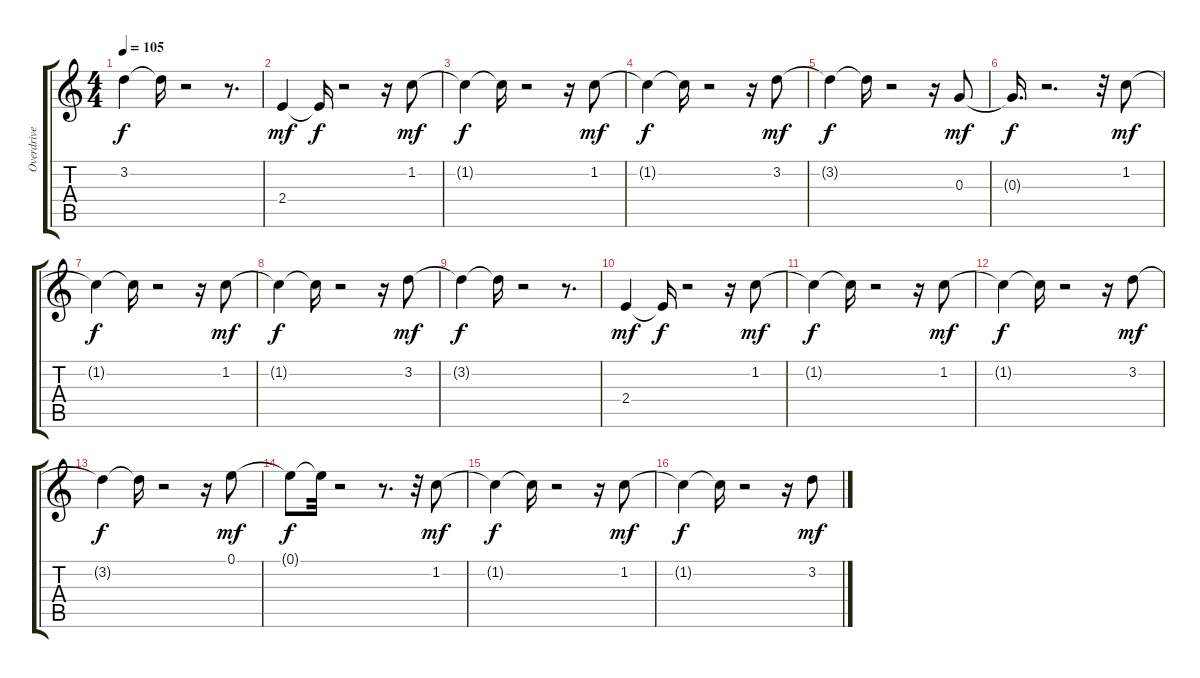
\track ("Overdrive" "Overdrive") {instrument overdrivenguitar}
\staff {score tabs}
\tuning (E4 B3 G3 D3 A2 E2) {hide}
\ts (4 4)
\tempo 105
\clef g2
\ks c
3.2{t}.4{dy f} 3.2{t}.16 r.2 r.8{d} |
2.4.4{dy mf} 2.4{t}.16{dy f} r.2 r.16 1.2.8{dy mf} |
1.2{t}.4{dy f} 1.2{t}.16 r.2 r.16 1.2.8{dy mf} |
1.2{t}.4{dy f} 1.2{t}.16 r.2 r.16 3.2.8{dy mf} |
3.2{t}.4{dy f} 3.2{t}.16 r.2 r.16 0.3.8{dy mf} |
0.3{t}.16{d dy f} r.2{d} r.32 1.2.8{dy mf} |
1.2{t}.4{dy f} 1.2{t}.16 r.2 r.16 1.2.8{dy mf} |
1.2{t}.4{dy f} 1.2{t}.16 r.2 r.16 3.2.8{dy mf} |
3.2{t}.4{dy f} 3.2{t}.16 r.2 r.8{d} |
2.4.4{dy mf} 2.4{t}.16{dy f} r.2 r.16 1.2.8{dy mf} |
1.2{t}.4{dy f} 1.2{t}.16 r.2 r.16 1.2.8{dy mf volume 10} |
1.2{t}.4{dy f} 1.2{t}.16 r.2 r.16 3.2.8{dy mf volume 10} |
3.2{t}.4{dy f} 3.2{t}.16 r.2 r.16 0.1.8{dy mf volume 9} |
0.1{t}.8{dy f} 0.1{t}.32 r.2 r.8{d} r.32 1.2.8{dy mf volume 8} |
1.2{t}.4{dy f} 1.2{t}.16 r.2 r.16 1.2.8{dy mf volume 7} |
1.2{t}.4{dy f} 1.2{t}.16 r.2 r.16 3.2.8{dy mf volume 6}
